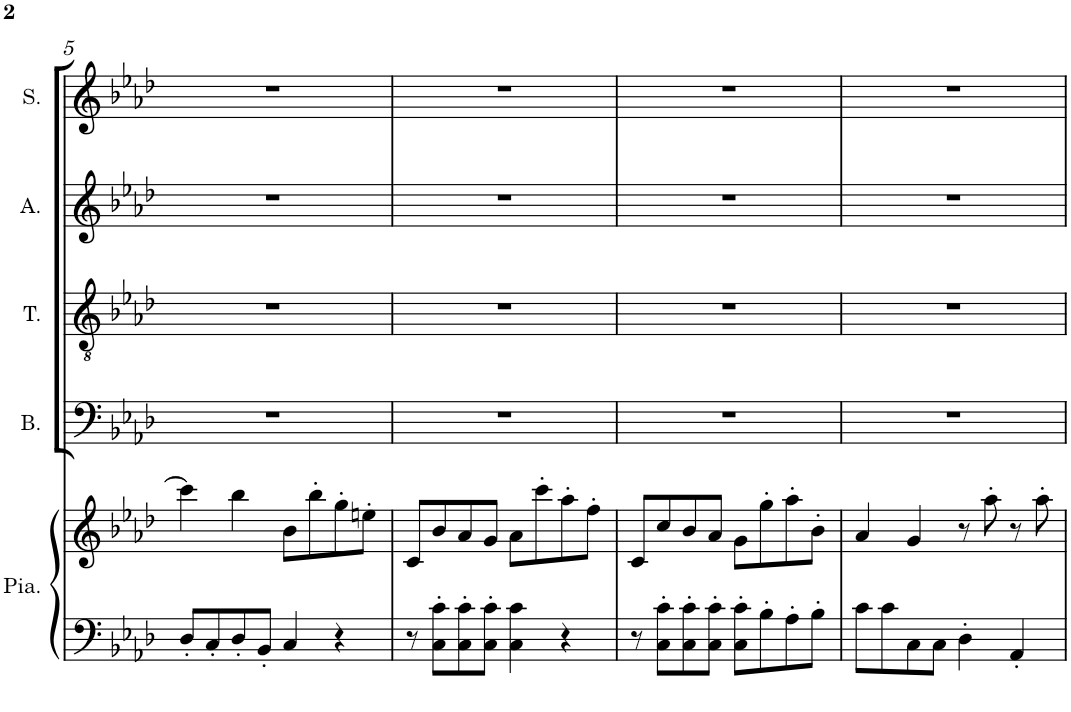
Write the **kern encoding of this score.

**kern	**kern	**kern	**kern	**kern	**kern
*part5	*part5	*part4	*part3	*part2	*part1
*staff6	*staff5	*staff4	*staff3	*staff2	*staff1
*I"Piano	*	*I"Basse	*I"Ténor	*I"Alto	*I"Soprano
*I'Pia.	*	*I'B.	*I'T.	*I'A.	*I'S.
!!LO:PB:g=z
*clefF4	*clefG2	*clefF4	*clefGv2	*clefG2	*clefG2
*k[b-e-a-d-]	*k[b-e-a-d-]	*k[b-e-a-d-]	*k[b-e-a-d-]	*k[b-e-a-d-]	*k[b-e-a-d-]
*M4/4	*M4/4	*M4/4	*M4/4	*M4/4	*M4/4
=5	=5	=5	=5	=5	=5
8D-'/L	4ccc\]	1r	1r	1r	1r
8C'/	.	.	.	.	.
8D-'/	4bb-\	.	.	.	.
8BB-'/J	.	.	.	.	.
4C/	8b-\L	.	.	.	.
.	8bb-'\	.	.	.	.
4r	8gg'\	.	.	.	.
.	8een'\J	.	.	.	.
=6	=6	=6	=6	=6	=6
8r	8c/L	1r	1r	1r	1r
8C\' 8c\'L	8b-/	.	.	.	.
8C\' 8c\'	8a-/	.	.	.	.
8C\' 8c\'J	8g/J	.	.	.	.
4C\ 4c\	8a-\L	.	.	.	.
.	8ccc'\	.	.	.	.
4r	8aa-'\	.	.	.	.
.	8ff'\J	.	.	.	.
=7	=7	=7	=7	=7	=7
8r	8c/L	1r	1r	1r	1r
8C\' 8c\'L	8cc/	.	.	.	.
8C\' 8c\'	8b-/	.	.	.	.
8C\' 8c\'J	8a-/J	.	.	.	.
8C\' 8c\'L	8g\L	.	.	.	.
8B-'\	8gg'\	.	.	.	.
8A-'\	8aa-'\	.	.	.	.
8B-'\J	8b-'\J	.	.	.	.
=8	=8	=8	=8	=8	=8
8c\L	4a-/	1r	1r	1r	1r
8c\	.	.	.	.	.
8C\	4g/	.	.	.	.
8C\J	.	.	.	.	.
4D-'\	8r	.	.	.	.
.	8aa-'\	.	.	.	.
4AA-'/	8r	.	.	.	.
.	8aa-'\	.	.	.	.
=	=	=	=	=	=
*-	*-	*-	*-	*-	*-
